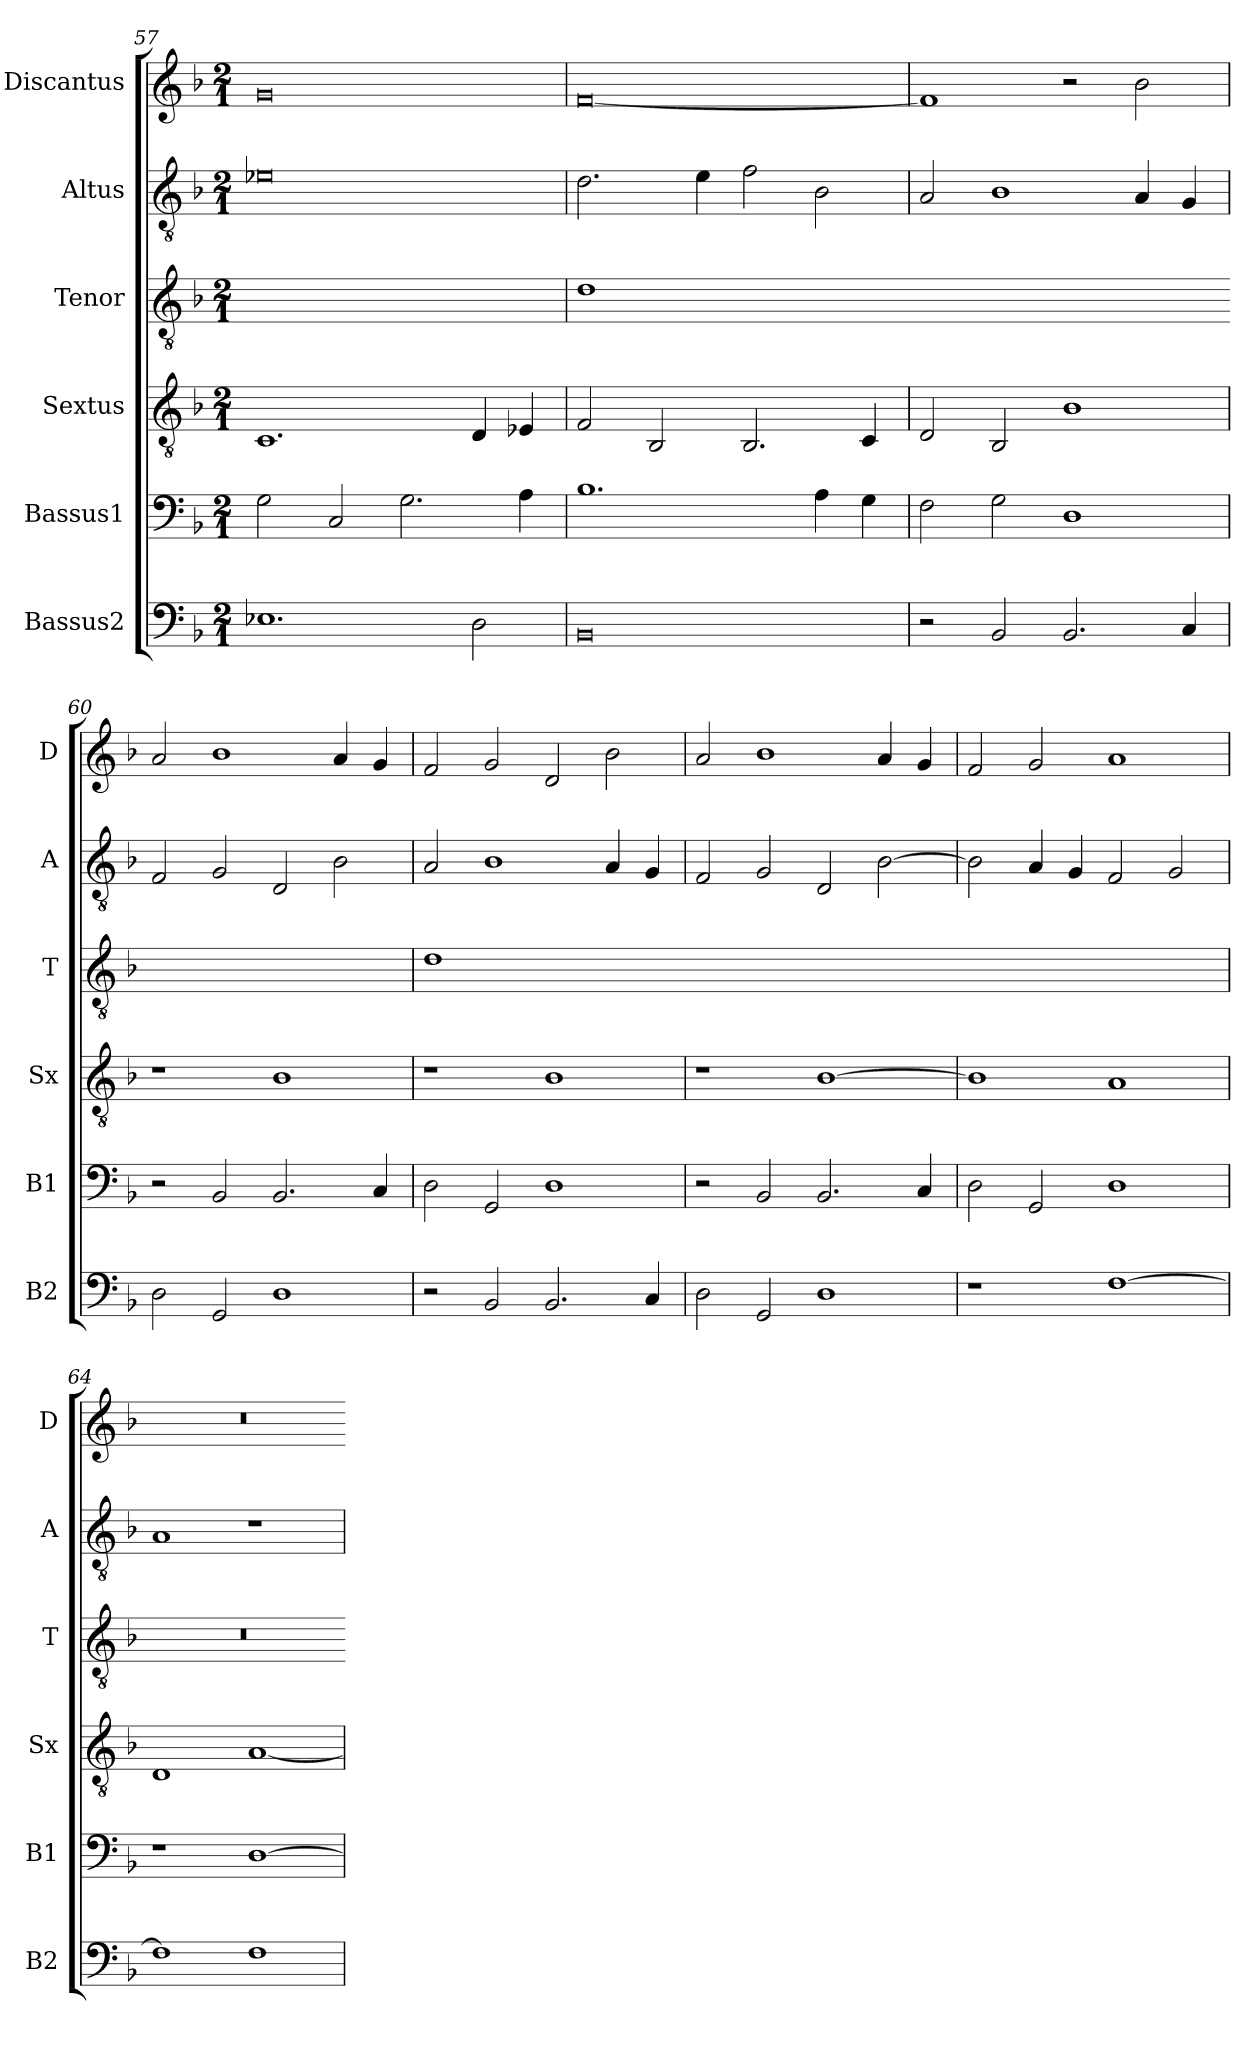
**kern	**kern	**kern	**kern	**kern	**kern
*part6	*part5	*part4	*part3	*part2	*part1
*staff6	*staff5	*staff4	*staff3	*staff2	*staff1
*I"Bassus2	*I"Bassus1	*I"Sextus	*I"Tenor	*I"Altus	*I"Discantus
*I'B2	*I'B1	*I'Sx	*I'T	*I'A	*I'D
*clefF4	*clefF4	*clefGv2	*clefGv2	*clefGv2	*clefG2
*k[b-]	*k[b-]	*k[b-]	*k[b-]	*k[b-]	*k[b-]
*M2/1	*M2/1	*M2/1	*M2/1	*M2/1	*M2/1
=57	=57	=57	=57	=57	=57
!	!	!	!LO:N:vis=1	!	!
1.E-X	2G\	1.C	0cyy]	0e-X	0g
.	2C/	.	.	.	.
.	2.G\	.	.	.	.
2D\	.	4D/	.	.	.
.	4A\	4E-X/	.	.	.
=58	=58	=58	=58	=58	=58
!	!	!	!LO:N:vis=1	!	!
0BB-	1.B-	2F/	[y0d	2.d\	[0f
.	.	2BB-/	.	.	.
.	.	.	.	4e\	.
.	.	2.BB-/	.	2f\	.
.	4A\	.	.	2B-\	.
.	4G\	4C/	.	.	.
=59	=59	=59	=59-	=59	=59
!	!	!	!LO:N:vis=1	!	!
2r	2F\	2D/	0dyy_	2A/	1f]
2BB-/	2G\	2BB-/	.	1B-	.
2.BB-/	1D	1B-	.	.	2r
.	.	.	.	4A/	2b-\
4C/	.	.	.	4G/	.
=60	=60	=60	=60-	=60	=60
!	!	!	!LO:N:vis=1	!	!
2D\	2r	1r	0dyy]	2F/	2a/
2GG/	2BB-/	.	.	2G/	1b-
1D	2.BB-/	1B-	.	2D/	.
.	.	.	.	2B-\	4a/
.	4C/	.	.	.	4g/
=61	=61	=61	=61	=61	=61
!	!	!	!LO:N:vis=1	!	!
2r	2D\	1r	[y0d	2A/	2f/
2BB-/	2GG/	.	.	1B-	2g/
2.BB-/	1D	1B-	.	.	2d/
.	.	.	.	4A/	2b-\
4C/	.	.	.	4G/	.
=62	=62	=62	=62-	=62	=62
!	!	!	!LO:N:vis=1	!	!
2D\	2r	1r	0dyy_	2F/	2a/
2GG/	2BB-/	.	.	2G/	1b-
1D	2.BB-/	[1B-	.	2D/	.
.	.	.	.	[2B-\	4a/
.	4C/	.	.	.	4g/
=63	=63	=63	=63-	=63	=63
!	!	!	!LO:N:vis=1	!	!
1r	2D\	1B-]	0dyy]	2B-\]	2f/
.	2GG/	.	.	4A/	2g/
.	.	.	.	4G/	.
[1F	1D	1A	.	2F/	1a
.	.	.	.	2G/	.
=64	=64	=64	=64	=64	=64
!	!	!	!LO:N:vis=1	!	!
1F]	1r	1D	0r	1A	0r
1F	[1D	[1A	.	1r	.
=	=	=	=-	=	=
*-	*-	*-	*-	*-	*-
